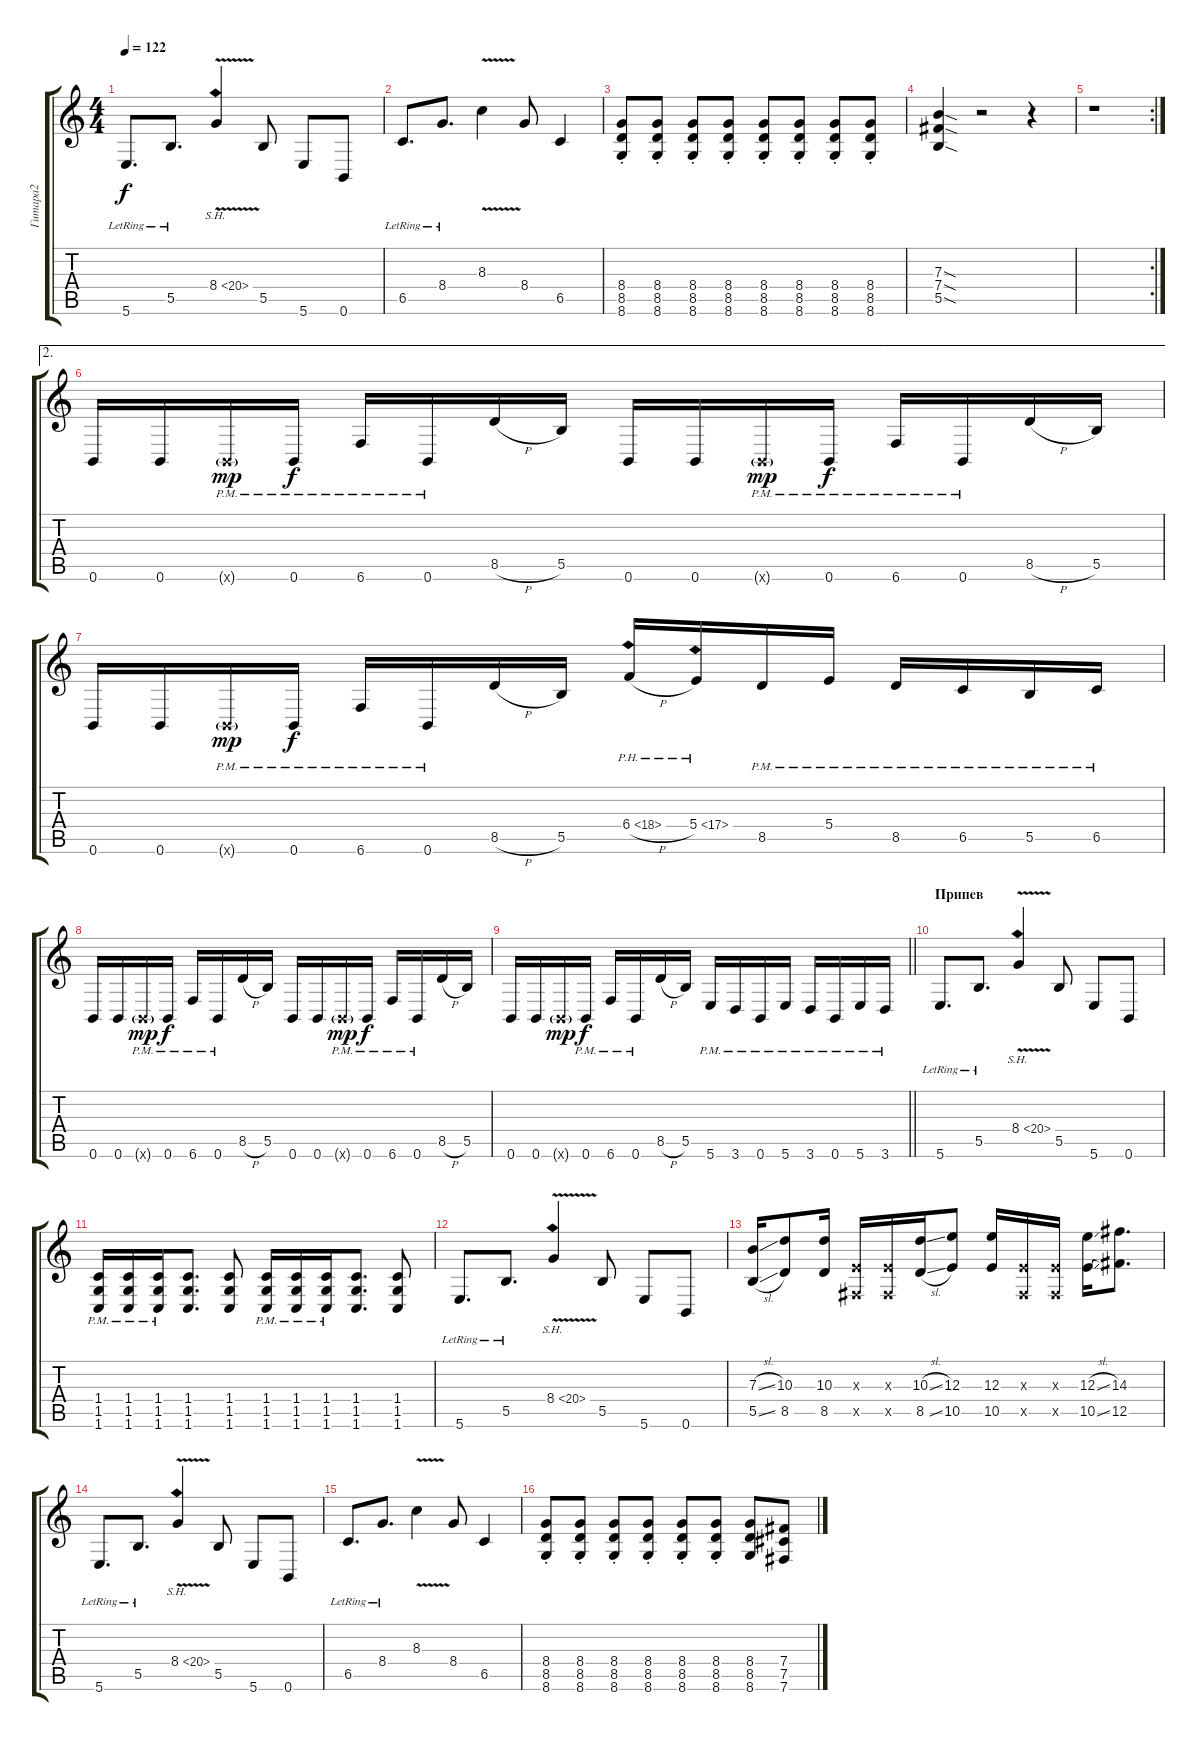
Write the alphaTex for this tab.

\track ("Гитара2" "Гитара2") {instrument distortionguitar}
\staff {score tabs}
\tuning (Db4 Ab3 E3 B2 Gb2 B1) {hide}
\ts (4 4)
\tempo 122
\clef g2
\ks c
5.6{lr}.8{d dy f} 5.5{lr}.8{d} 8.4{sh 12 v}.4 5.5.8 5.6.8 0.6.8 |
6.5{lr}.8{d} 8.4{lr}.8{d} 8.3{v}.4 8.4.8 6.5.4 |
(8.4{st} 8.5{st} 8.6{st}).8 (8.4{st} 8.5{st} 8.6{st}).8 (8.4{st} 8.5{st} 8.6{st}).8 (8.4{st} 8.5{st} 8.6{st}).8 (8.4{st} 8.5{st} 8.6{st}).8 (8.4{st} 8.5{st} 8.6{st}).8 (8.4{st} 8.5{st} 8.6{st}).8 (8.4{st} 8.5{st} 8.6{st}).8 |
(7.3{sod} 7.4{sod} 5.5{sod}).4 r.2 r.4 |
\rc 2
r.1 |
\ae 2
0.6.16 0.6.16 0.6{g pm x}.16{dy mp} 0.6{pm}.16{dy f} 6.6{pm}.16 0.6{pm}.16 8.5{h}.16 5.5.16 0.6.16 0.6.16 0.6{g pm x}.16{dy mp} 0.6{pm}.16{dy f} 6.6{pm}.16 0.6{pm}.16 8.5{h}.16 5.5.16 |
0.6.16 0.6.16 0.6{g pm x}.16{dy mp} 0.6{pm}.16{dy f} 6.6{pm}.16 0.6{pm}.16 8.5{h}.16 5.5.16 6.4{ph 12 h}.16 5.4{ph 12}.16 8.5{pm}.16 5.4{pm}.16 8.5{pm}.16 6.5{pm}.16 5.5{pm}.16 6.5{pm}.16 |
0.6.16 0.6.16 0.6{g pm x}.16{dy mp} 0.6{pm}.16{dy f} 6.6{pm}.16 0.6{pm}.16 8.5{h}.16 5.5.16 0.6.16 0.6.16 0.6{g pm x}.16{dy mp} 0.6{pm}.16{dy f} 6.6{pm}.16 0.6{pm}.16 8.5{h}.16 5.5.16 |
\barLineRight lightlight
0.6.16 0.6.16 0.6{g x}.16{dy mp} 0.6{pm}.16{dy f} 6.6{pm}.16 0.6{pm}.16 8.5{h}.16 5.5.16 5.6{pm}.16 3.6{pm}.16 0.6{pm}.16 5.6{pm}.16 3.6{pm}.16 0.6{pm}.16 5.6{pm}.16 3.6{pm}.16 |
\section ("" "Припев")
5.6{lr}.8{d} 5.5{lr}.8{d} 8.4{sh 12 v}.4 5.5.8 5.6.8 0.6.8 |
(1.4{pm} 1.5{pm} 1.6{pm}).16 (1.4{pm} 1.5{pm} 1.6{pm}).16 (1.4{pm} 1.5{pm} 1.6{pm}).16 (1.4 1.5 1.6).8{d} (1.4 1.5 1.6).8 (1.4{pm} 1.5{pm} 1.6{pm}).16 (1.4{pm} 1.5{pm} 1.6{pm}).16 (1.4{pm} 1.5{pm} 1.6{pm}).16 (1.4 1.5 1.6).8{d} (1.4 1.5 1.6).8 |
5.6{lr}.8{d} 5.5{lr}.8{d} 8.4{sh 12 v}.4 5.5.8 5.6.8 0.6.8 |
(7.3{sl} 5.5{sl}).16 (10.3 8.5).8 (10.3 8.5).16 (0.3{x} 0.5{x}).16 (0.3{x} 0.5{x}).16 (10.3{sl} 8.5{sl}).16 (12.3 10.5).8 (12.3 10.5).16 (0.3{x} 0.5{x}).16 (0.3{x} 0.5{x}).16 (12.3{sl} 10.5{sl}).16 (14.3 12.5).8{d} |
5.6{lr}.8{d} 5.5{lr}.8{d} 8.4{sh 12 v}.4 5.5.8 5.6.8 0.6.8 |
6.5{lr}.8{d} 8.4{lr}.8{d} 8.3{v}.4 8.4.8 6.5.4 |
(8.4{st} 8.5{st} 8.6{st}).8 (8.4{st} 8.5{st} 8.6{st}).8 (8.4{st} 8.5{st} 8.6{st}).8 (8.4{st} 8.5{st} 8.6{st}).8 (8.4{st} 8.5{st} 8.6{st}).8 (8.4{st} 8.5{st} 8.6{st}).8 (8.4 8.5 8.6).8 (7.4 7.5 7.6).8
